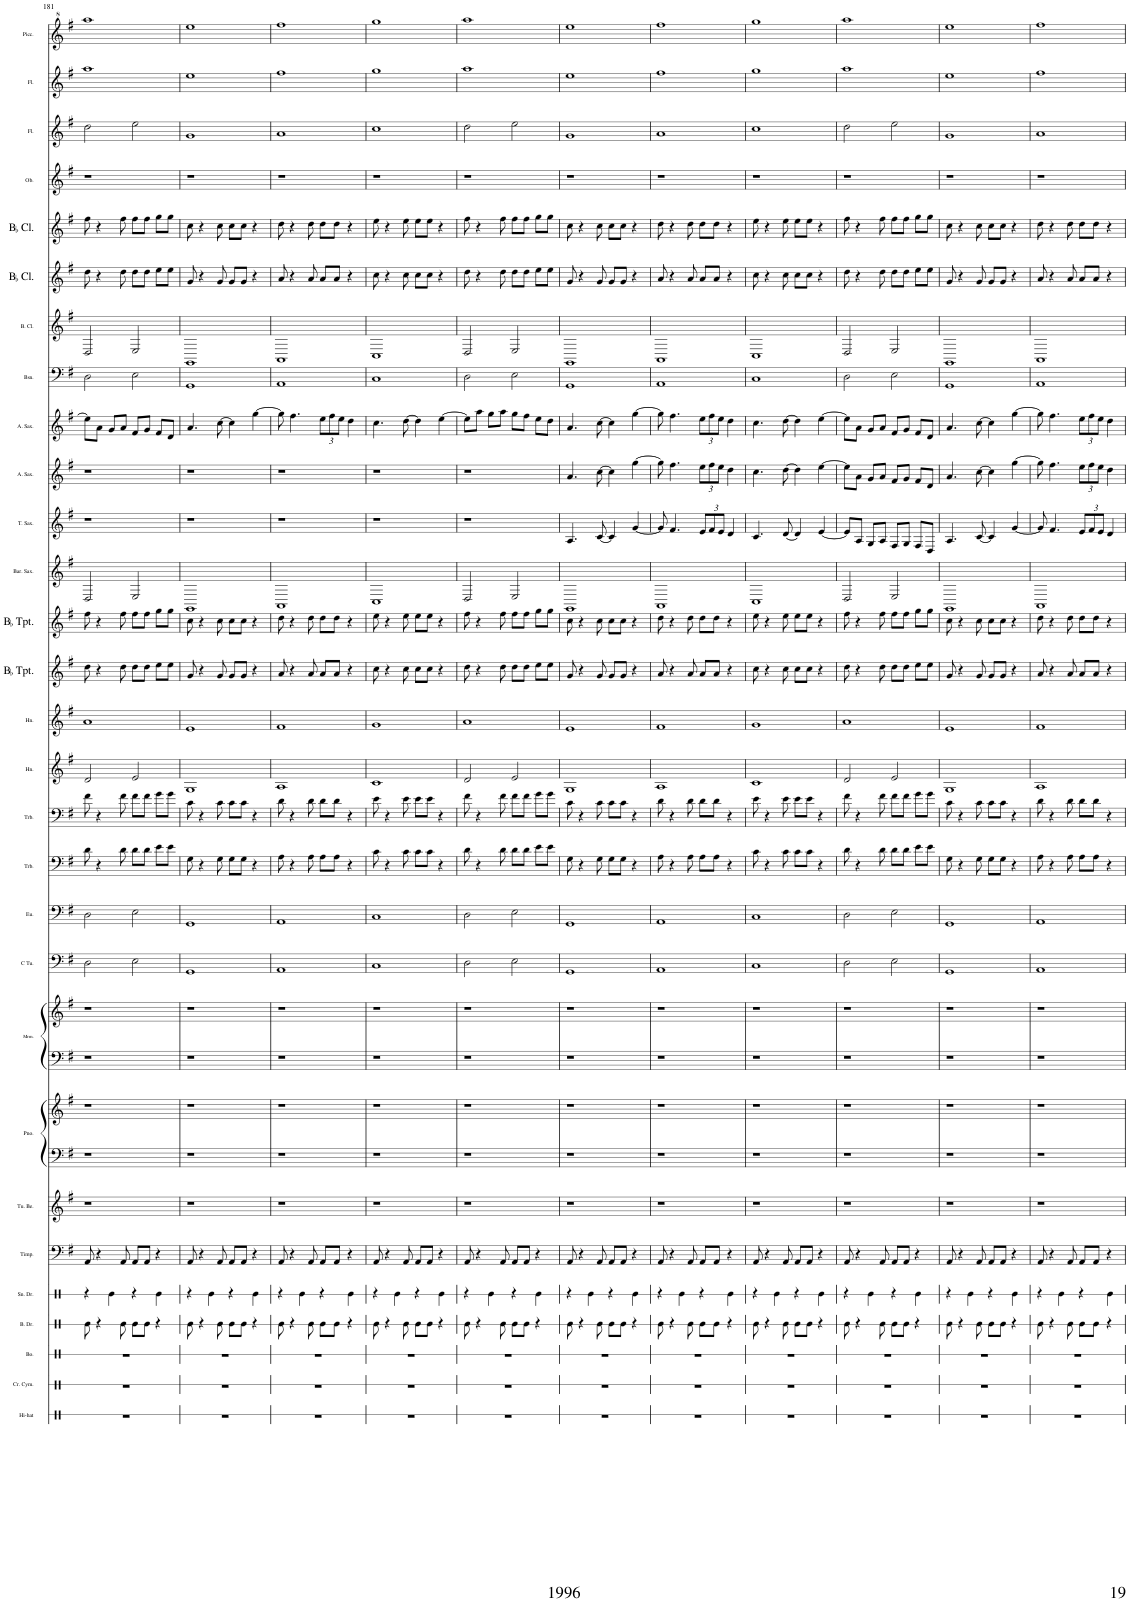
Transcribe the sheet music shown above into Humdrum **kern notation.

**kern	**kern	**kern	**kern	**kern	**kern	**kern	**kern	**kern	**kern	**kern	**kern	**kern	**kern	**kern	**kern	**kern	**kern	**kern	**kern	**kern	**kern	**kern	**kern	**kern	**kern	**kern	**kern	**kern	**kern	**kern
*part29	*part28	*part27	*part26	*part25	*part24	*part23	*part22	*part22	*part21	*part21	*part20	*part19	*part18	*part17	*part16	*part15	*part14	*part13	*part12	*part11	*part10	*part9	*part8	*part7	*part6	*part5	*part4	*part3	*part2	*part1
*staff31	*staff30	*staff29	*staff28	*staff27	*staff26	*staff25	*staff24	*staff23	*staff22	*staff21	*staff20	*staff19	*staff18	*staff17	*staff16	*staff15	*staff14	*staff13	*staff12	*staff11	*staff10	*staff9	*staff8	*staff7	*staff6	*staff5	*staff4	*staff3	*staff2	*staff1
*I"Hi-hat	*I"Crash Cymbal	*I"Bongos	*I"Bass Drum	*I"Snare Drum	*I"Timpani	*I"Tubular Bells	*I"Piano	*	*I"Marimba	*	*I"C Tuba	*I"Euphonium	*I"Trombone	*I"Trombone	*I"Horn	*I"Horn	*I"BaccidentalFlat Trumpet	*I"BaccidentalFlat Trumpet	*I"Baritone Saxophone	*I"Tenor Saxophone	*I"Alto Saxophone	*I"Alto Saxophone	*I"Bassoon	*I"Bass Clarinet	*I"BaccidentalFlat Clarinet	*I"BaccidentalFlat Clarinet	*I"Oboe	*I"Flute	*I"Flute	*I"Piccolo
*I'Hi-hat	*I'Cr. Cym.	*I'Bo.	*I'B. Dr.	*I'Sn. Dr.	*I'Timp.	*I'Tu. Be.	*I'Pno.	*	*I'Mrm.	*	*I'C Tu.	*I'Eu.	*I'Trb.	*I'Trb.	*I'Hn.	*I'Hn.	*I'BaccidentalFlat Tpt.	*I'BaccidentalFlat Tpt.	*I'Bar. Sax.	*I'T. Sax.	*I'A. Sax.	*I'A. Sax.	*I'Bsn.	*I'B. Cl.	*I'BaccidentalFlat Cl.	*I'BaccidentalFlat Cl.	*I'Ob.	*I'Fl.	*I'Fl.	*I'Picc.
!!LO:PB:g=z
*clefX	*clefX	*clefX	*clefX	*clefX	*clefF4	*clefG2	*clefF4	*clefG2	*clefF4	*clefG2	*clefF4	*clefF4	*clefF4	*clefF4	*clefG2	*clefG2	*clefG2	*clefG2	*clefG2	*clefG2	*clefG2	*clefG2	*clefF4	*clefG2	*clefG2	*clefG2	*clefG2	*clefG2	*clefG2	*clefG^2
*	*	*	*	*	*	*	*	*	*	*	*	*	*	*	*ITrd4c7	*ITrd4c7	*ITrd1c2	*ITrd1c2	*ITrd12c21	*ITrd8c14	*ITrd5c9	*ITrd5c9	*	*ITrd8c14	*ITrd1c2	*ITrd1c2	*	*	*	*ITrd-7c-12
*k[]	*k[]	*k[]	*k[]	*k[]	*k[f#]	*k[f#]	*k[f#]	*k[f#]	*k[f#]	*k[f#]	*k[f#]	*k[f#]	*k[f#]	*k[f#]	*k[f#]	*k[f#]	*k[f#]	*k[f#]	*k[f#]	*k[f#]	*k[f#]	*k[f#]	*k[f#]	*k[f#]	*k[f#]	*k[f#]	*k[f#]	*k[f#]	*k[f#]	*k[f#]
*M4/4	*M4/4	*M4/4	*M4/4	*M4/4	*M4/4	*M4/4	*M4/4	*M4/4	*M4/4	*M4/4	*M4/4	*M4/4	*M4/4	*M4/4	*M4/4	*M4/4	*M4/4	*M4/4	*M4/4	*M4/4	*M4/4	*M4/4	*M4/4	*M4/4	*M4/4	*M4/4	*M4/4	*M4/4	*M4/4	*M4/4
=181	=181	=181	=181	=181	=181	=181	=181	=181	=181	=181	=181	=181	=181	=181	=181	=181	=181	=181	=181	=181	=181	=181	=181	=181	=181	=181	=181	=181	=181	=181
1r	1r	1r	8Re\	4r	8AA/	1r	1r	1r	1r	1r	2D\	2D\	8d\	8f#\	2d/	1a	8dd\	8ff#\	2D/	1r	1r	8ee\L]	2D\	2D/	8dd\	8ff#\	1r	2dd\	1aa	1aaa
.	.	.	4r	.	4r	.	.	.	.	.	.	.	4r	4r	.	.	4r	4r	.	.	.	8a\J	.	.	4r	4r	.	.	.	.
.	.	.	.	4Re\	.	.	.	.	.	.	.	.	.	.	.	.	.	.	.	.	.	8g/L	.	.	.	.	.	.	.	.
.	.	.	8Re\	.	8AA/	.	.	.	.	.	.	.	8d\	8f#\	.	.	8dd\	8ff#\	.	.	.	8a/J	.	.	8dd\	8ff#\	.	.	.	.
.	.	.	8Re\L	4r	8AA/L	.	.	.	.	.	2E\	2E\	8d\L	8f#\L	2e/	.	8dd\L	8ff#\L	2E/	.	.	8f#/L	2E\	2E/	8dd\L	8ff#\L	.	2ee\	.	.
.	.	.	8Re\J	.	8AA/J	.	.	.	.	.	.	.	8d\J	8f#\J	.	.	8dd\J	8ff#\J	.	.	.	8g/J	.	.	8dd\J	8ff#\J	.	.	.	.
.	.	.	4r	4Re\	4r	.	.	.	.	.	.	.	8e\L	8g\L	.	.	8ee\L	8gg\L	.	.	.	8f#/L	.	.	8ee\L	8gg\L	.	.	.	.
.	.	.	.	.	.	.	.	.	.	.	.	.	8e\J	8g\J	.	.	8ee\J	8gg\J	.	.	.	8d/J	.	.	8ee\J	8gg\J	.	.	.	.
=182	=182	=182	=182	=182	=182	=182	=182	=182	=182	=182	=182	=182	=182	=182	=182	=182	=182	=182	=182	=182	=182	=182	=182	=182	=182	=182	=182	=182	=182	=182
1r	1r	1r	8Re\	4r	8AA/	1r	1r	1r	1r	1r	1GG	1GG	8G\	8c\	1G	1e	8g/	8cc\	1GG	1r	1r	4.a/	1GG	1GG	8g/	8cc\	1r	1g	1ee	1eee
.	.	.	4r	.	4r	.	.	.	.	.	.	.	4r	4r	.	.	4r	4r	.	.	.	.	.	.	4r	4r	.	.	.	.
.	.	.	.	4Re\	.	.	.	.	.	.	.	.	.	.	.	.	.	.	.	.	.	.	.	.	.	.	.	.	.	.
.	.	.	8Re\	.	8AA/	.	.	.	.	.	.	.	8G\	8c\	.	.	8g/	8cc\	.	.	.	[8cc\	.	.	8g/	8cc\	.	.	.	.
.	.	.	8Re\L	4r	8AA/L	.	.	.	.	.	.	.	8G\L	8c\L	.	.	8g/L	8cc\L	.	.	.	4cc\]	.	.	8g/L	8cc\L	.	.	.	.
.	.	.	8Re\J	.	8AA/J	.	.	.	.	.	.	.	8G\J	8c\J	.	.	8g/J	8cc\J	.	.	.	.	.	.	8g/J	8cc\J	.	.	.	.
.	.	.	4r	4Re\	4r	.	.	.	.	.	.	.	4r	4r	.	.	4r	4r	.	.	.	[4gg\	.	.	4r	4r	.	.	.	.
=183	=183	=183	=183	=183	=183	=183	=183	=183	=183	=183	=183	=183	=183	=183	=183	=183	=183	=183	=183	=183	=183	=183	=183	=183	=183	=183	=183	=183	=183	=183
1r	1r	1r	8Re\	4r	8AA/	1r	1r	1r	1r	1r	1AA	1AA	8A\	8d\	1A	1f#	8a/	8dd\	1AA	1r	1r	8gg\]	1AA	1AA	8a/	8dd\	1r	1a	1ff#	1fff#
.	.	.	4r	.	4r	.	.	.	.	.	.	.	4r	4r	.	.	4r	4r	.	.	.	4.ff#\	.	.	4r	4r	.	.	.	.
.	.	.	.	4Re\	.	.	.	.	.	.	.	.	.	.	.	.	.	.	.	.	.	.	.	.	.	.	.	.	.	.
.	.	.	8Re\	.	8AA/	.	.	.	.	.	.	.	8A\	8d\	.	.	8a/	8dd\	.	.	.	.	.	.	8a/	8dd\	.	.	.	.
*	*	*	*	*	*	*	*	*	*	*	*	*	*	*	*	*	*	*	*	*	*	*Xbrackettup	*	*	*	*	*	*	*	*
.	.	.	8Re\L	4r	8AA/L	.	.	.	.	.	.	.	8A\L	8d\L	.	.	8a/L	8dd\L	.	.	.	12ee\L	.	.	8a/L	8dd\L	.	.	.	.
.	.	.	.	.	.	.	.	.	.	.	.	.	.	.	.	.	.	.	.	.	.	12ff#\	.	.	.	.	.	.	.	.
.	.	.	8Re\J	.	8AA/J	.	.	.	.	.	.	.	8A\J	8d\J	.	.	8a/J	8dd\J	.	.	.	.	.	.	8a/J	8dd\J	.	.	.	.
.	.	.	.	.	.	.	.	.	.	.	.	.	.	.	.	.	.	.	.	.	.	12ee\J	.	.	.	.	.	.	.	.
.	.	.	4r	4Re\	4r	.	.	.	.	.	.	.	4r	4r	.	.	4r	4r	.	.	.	4dd\	.	.	4r	4r	.	.	.	.
=184	=184	=184	=184	=184	=184	=184	=184	=184	=184	=184	=184	=184	=184	=184	=184	=184	=184	=184	=184	=184	=184	=184	=184	=184	=184	=184	=184	=184	=184	=184
1r	1r	1r	8Re\	4r	8AA/	1r	1r	1r	1r	1r	1C	1C	8c\	8e\	1c	1g	8cc\	8ee\	1C	1r	1r	4.cc\	1C	1C	8cc\	8ee\	1r	1cc	1gg	1ggg
.	.	.	4r	.	4r	.	.	.	.	.	.	.	4r	4r	.	.	4r	4r	.	.	.	.	.	.	4r	4r	.	.	.	.
.	.	.	.	4Re\	.	.	.	.	.	.	.	.	.	.	.	.	.	.	.	.	.	.	.	.	.	.	.	.	.	.
.	.	.	8Re\	.	8AA/	.	.	.	.	.	.	.	8c\	8e\	.	.	8cc\	8ee\	.	.	.	[8dd\	.	.	8cc\	8ee\	.	.	.	.
.	.	.	8Re\L	4r	8AA/L	.	.	.	.	.	.	.	8c\L	8e\L	.	.	8cc\L	8ee\L	.	.	.	4dd\]	.	.	8cc\L	8ee\L	.	.	.	.
.	.	.	8Re\J	.	8AA/J	.	.	.	.	.	.	.	8c\J	8e\J	.	.	8cc\J	8ee\J	.	.	.	.	.	.	8cc\J	8ee\J	.	.	.	.
.	.	.	4r	4Re\	4r	.	.	.	.	.	.	.	4r	4r	.	.	4r	4r	.	.	.	[4ee\	.	.	4r	4r	.	.	.	.
=185	=185	=185	=185	=185	=185	=185	=185	=185	=185	=185	=185	=185	=185	=185	=185	=185	=185	=185	=185	=185	=185	=185	=185	=185	=185	=185	=185	=185	=185	=185
1r	1r	1r	8Re\	4r	8AA/	1r	1r	1r	1r	1r	2D\	2D\	8d\	8f#\	2d/	1a	8dd\	8ff#\	2D/	1r	1r	8ee\L]	2D\	2D/	8dd\	8ff#\	1r	2dd\	1aa	1aaa
.	.	.	4r	.	4r	.	.	.	.	.	.	.	4r	4r	.	.	4r	4r	.	.	.	8aa\J	.	.	4r	4r	.	.	.	.
.	.	.	.	4Re\	.	.	.	.	.	.	.	.	.	.	.	.	.	.	.	.	.	8gg\L	.	.	.	.	.	.	.	.
.	.	.	8Re\	.	8AA/	.	.	.	.	.	.	.	8d\	8f#\	.	.	8dd\	8ff#\	.	.	.	8aa\J	.	.	8dd\	8ff#\	.	.	.	.
.	.	.	8Re\L	4r	8AA/L	.	.	.	.	.	2E\	2E\	8d\L	8f#\L	2e/	.	8dd\L	8ff#\L	2E/	.	.	8gg\L	2E\	2E/	8dd\L	8ff#\L	.	2ee\	.	.
.	.	.	8Re\J	.	8AA/J	.	.	.	.	.	.	.	8d\J	8f#\J	.	.	8dd\J	8ff#\J	.	.	.	8ff#\J	.	.	8dd\J	8ff#\J	.	.	.	.
.	.	.	4r	4Re\	4r	.	.	.	.	.	.	.	8e\L	8g\L	.	.	8ee\L	8gg\L	.	.	.	8ee\L	.	.	8ee\L	8gg\L	.	.	.	.
.	.	.	.	.	.	.	.	.	.	.	.	.	8e\J	8g\J	.	.	8ee\J	8gg\J	.	.	.	8dd\J	.	.	8ee\J	8gg\J	.	.	.	.
=186	=186	=186	=186	=186	=186	=186	=186	=186	=186	=186	=186	=186	=186	=186	=186	=186	=186	=186	=186	=186	=186	=186	=186	=186	=186	=186	=186	=186	=186	=186
1r	1r	1r	8Re\	4r	8AA/	1r	1r	1r	1r	1r	1GG	1GG	8G\	8c\	1G	1e	8g/	8cc\	1GG	4.A/	4.a/	4.a/	1GG	1GG	8g/	8cc\	1r	1g	1ee	1eee
.	.	.	4r	.	4r	.	.	.	.	.	.	.	4r	4r	.	.	4r	4r	.	.	.	.	.	.	4r	4r	.	.	.	.
.	.	.	.	4Re\	.	.	.	.	.	.	.	.	.	.	.	.	.	.	.	.	.	.	.	.	.	.	.	.	.	.
.	.	.	8Re\	.	8AA/	.	.	.	.	.	.	.	8G\	8c\	.	.	8g/	8cc\	.	[8c/	[8cc\	[8cc\	.	.	8g/	8cc\	.	.	.	.
.	.	.	8Re\L	4r	8AA/L	.	.	.	.	.	.	.	8G\L	8c\L	.	.	8g/L	8cc\L	.	4c/]	4cc\]	4cc\]	.	.	8g/L	8cc\L	.	.	.	.
.	.	.	8Re\J	.	8AA/J	.	.	.	.	.	.	.	8G\J	8c\J	.	.	8g/J	8cc\J	.	.	.	.	.	.	8g/J	8cc\J	.	.	.	.
.	.	.	4r	4Re\	4r	.	.	.	.	.	.	.	4r	4r	.	.	4r	4r	.	[4g/	[4gg\	[4gg\	.	.	4r	4r	.	.	.	.
=187	=187	=187	=187	=187	=187	=187	=187	=187	=187	=187	=187	=187	=187	=187	=187	=187	=187	=187	=187	=187	=187	=187	=187	=187	=187	=187	=187	=187	=187	=187
1r	1r	1r	8Re\	4r	8AA/	1r	1r	1r	1r	1r	1AA	1AA	8A\	8d\	1A	1f#	8a/	8dd\	1AA	8g/]	8gg\]	8gg\]	1AA	1AA	8a/	8dd\	1r	1a	1ff#	1fff#
.	.	.	4r	.	4r	.	.	.	.	.	.	.	4r	4r	.	.	4r	4r	.	4.f#/	4.ff#\	4.ff#\	.	.	4r	4r	.	.	.	.
.	.	.	.	4Re\	.	.	.	.	.	.	.	.	.	.	.	.	.	.	.	.	.	.	.	.	.	.	.	.	.	.
.	.	.	8Re\	.	8AA/	.	.	.	.	.	.	.	8A\	8d\	.	.	8a/	8dd\	.	.	.	.	.	.	8a/	8dd\	.	.	.	.
*	*	*	*	*	*	*	*	*	*	*	*	*	*	*	*	*	*	*	*	*Xbrackettup	*Xbrackettup	*	*	*	*	*	*	*	*	*
.	.	.	8Re\L	4r	8AA/L	.	.	.	.	.	.	.	8A\L	8d\L	.	.	8a/L	8dd\L	.	12e/L	12ee\L	12ee\L	.	.	8a/L	8dd\L	.	.	.	.
.	.	.	.	.	.	.	.	.	.	.	.	.	.	.	.	.	.	.	.	12f#/	12ff#\	12ff#\	.	.	.	.	.	.	.	.
.	.	.	8Re\J	.	8AA/J	.	.	.	.	.	.	.	8A\J	8d\J	.	.	8a/J	8dd\J	.	.	.	.	.	.	8a/J	8dd\J	.	.	.	.
.	.	.	.	.	.	.	.	.	.	.	.	.	.	.	.	.	.	.	.	12e/J	12ee\J	12ee\J	.	.	.	.	.	.	.	.
.	.	.	4r	4Re\	4r	.	.	.	.	.	.	.	4r	4r	.	.	4r	4r	.	4d/	4dd\	4dd\	.	.	4r	4r	.	.	.	.
=188	=188	=188	=188	=188	=188	=188	=188	=188	=188	=188	=188	=188	=188	=188	=188	=188	=188	=188	=188	=188	=188	=188	=188	=188	=188	=188	=188	=188	=188	=188
1r	1r	1r	8Re\	4r	8AA/	1r	1r	1r	1r	1r	1C	1C	8c\	8e\	1c	1g	8cc\	8ee\	1C	4.c/	4.cc\	4.cc\	1C	1C	8cc\	8ee\	1r	1cc	1gg	1ggg
.	.	.	4r	.	4r	.	.	.	.	.	.	.	4r	4r	.	.	4r	4r	.	.	.	.	.	.	4r	4r	.	.	.	.
.	.	.	.	4Re\	.	.	.	.	.	.	.	.	.	.	.	.	.	.	.	.	.	.	.	.	.	.	.	.	.	.
.	.	.	8Re\	.	8AA/	.	.	.	.	.	.	.	8c\	8e\	.	.	8cc\	8ee\	.	[8d/	[8dd\	[8dd\	.	.	8cc\	8ee\	.	.	.	.
.	.	.	8Re\L	4r	8AA/L	.	.	.	.	.	.	.	8c\L	8e\L	.	.	8cc\L	8ee\L	.	4d/]	4dd\]	4dd\]	.	.	8cc\L	8ee\L	.	.	.	.
.	.	.	8Re\J	.	8AA/J	.	.	.	.	.	.	.	8c\J	8e\J	.	.	8cc\J	8ee\J	.	.	.	.	.	.	8cc\J	8ee\J	.	.	.	.
.	.	.	4r	4Re\	4r	.	.	.	.	.	.	.	4r	4r	.	.	4r	4r	.	[4e/	[4ee\	[4ee\	.	.	4r	4r	.	.	.	.
=189	=189	=189	=189	=189	=189	=189	=189	=189	=189	=189	=189	=189	=189	=189	=189	=189	=189	=189	=189	=189	=189	=189	=189	=189	=189	=189	=189	=189	=189	=189
1r	1r	1r	8Re\	4r	8AA/	1r	1r	1r	1r	1r	2D\	2D\	8d\	8f#\	2d/	1a	8dd\	8ff#\	2D/	8e/L]	8ee\L]	8ee\L]	2D\	2D/	8dd\	8ff#\	1r	2dd\	1aa	1aaa
.	.	.	4r	.	4r	.	.	.	.	.	.	.	4r	4r	.	.	4r	4r	.	8A/J	8a\J	8a\J	.	.	4r	4r	.	.	.	.
.	.	.	.	4Re\	.	.	.	.	.	.	.	.	.	.	.	.	.	.	.	8G/L	8g/L	8g/L	.	.	.	.	.	.	.	.
.	.	.	8Re\	.	8AA/	.	.	.	.	.	.	.	8d\	8f#\	.	.	8dd\	8ff#\	.	8A/J	8a/J	8a/J	.	.	8dd\	8ff#\	.	.	.	.
.	.	.	8Re\L	4r	8AA/L	.	.	.	.	.	2E\	2E\	8d\L	8f#\L	2e/	.	8dd\L	8ff#\L	2E/	8F#/L	8f#/L	8f#/L	2E\	2E/	8dd\L	8ff#\L	.	2ee\	.	.
.	.	.	8Re\J	.	8AA/J	.	.	.	.	.	.	.	8d\J	8f#\J	.	.	8dd\J	8ff#\J	.	8G/J	8g/J	8g/J	.	.	8dd\J	8ff#\J	.	.	.	.
.	.	.	4r	4Re\	4r	.	.	.	.	.	.	.	8e\L	8g\L	.	.	8ee\L	8gg\L	.	8F#/L	8f#/L	8f#/L	.	.	8ee\L	8gg\L	.	.	.	.
.	.	.	.	.	.	.	.	.	.	.	.	.	8e\J	8g\J	.	.	8ee\J	8gg\J	.	8D/J	8d/J	8d/J	.	.	8ee\J	8gg\J	.	.	.	.
=190	=190	=190	=190	=190	=190	=190	=190	=190	=190	=190	=190	=190	=190	=190	=190	=190	=190	=190	=190	=190	=190	=190	=190	=190	=190	=190	=190	=190	=190	=190
1r	1r	1r	8Re\	4r	8AA/	1r	1r	1r	1r	1r	1GG	1GG	8G\	8c\	1G	1e	8g/	8cc\	1GG	4.A/	4.a/	4.a/	1GG	1GG	8g/	8cc\	1r	1g	1ee	1eee
.	.	.	4r	.	4r	.	.	.	.	.	.	.	4r	4r	.	.	4r	4r	.	.	.	.	.	.	4r	4r	.	.	.	.
.	.	.	.	4Re\	.	.	.	.	.	.	.	.	.	.	.	.	.	.	.	.	.	.	.	.	.	.	.	.	.	.
.	.	.	8Re\	.	8AA/	.	.	.	.	.	.	.	8G\	8c\	.	.	8g/	8cc\	.	[8c/	[8cc\	[8cc\	.	.	8g/	8cc\	.	.	.	.
.	.	.	8Re\L	4r	8AA/L	.	.	.	.	.	.	.	8G\L	8c\L	.	.	8g/L	8cc\L	.	4c/]	4cc\]	4cc\]	.	.	8g/L	8cc\L	.	.	.	.
.	.	.	8Re\J	.	8AA/J	.	.	.	.	.	.	.	8G\J	8c\J	.	.	8g/J	8cc\J	.	.	.	.	.	.	8g/J	8cc\J	.	.	.	.
.	.	.	4r	4Re\	4r	.	.	.	.	.	.	.	4r	4r	.	.	4r	4r	.	[4g/	[4gg\	[4gg\	.	.	4r	4r	.	.	.	.
=191	=191	=191	=191	=191	=191	=191	=191	=191	=191	=191	=191	=191	=191	=191	=191	=191	=191	=191	=191	=191	=191	=191	=191	=191	=191	=191	=191	=191	=191	=191
1r	1r	1r	8Re\	4r	8AA/	1r	1r	1r	1r	1r	1AA	1AA	8A\	8d\	1A	1f#	8a/	8dd\	1AA	8g/]	8gg\]	8gg\]	1AA	1AA	8a/	8dd\	1r	1a	1ff#	1fff#
.	.	.	4r	.	4r	.	.	.	.	.	.	.	4r	4r	.	.	4r	4r	.	4.f#/	4.ff#\	4.ff#\	.	.	4r	4r	.	.	.	.
.	.	.	.	4Re\	.	.	.	.	.	.	.	.	.	.	.	.	.	.	.	.	.	.	.	.	.	.	.	.	.	.
.	.	.	8Re\	.	8AA/	.	.	.	.	.	.	.	8A\	8d\	.	.	8a/	8dd\	.	.	.	.	.	.	8a/	8dd\	.	.	.	.
.	.	.	8Re\L	4r	8AA/L	.	.	.	.	.	.	.	8A\L	8d\L	.	.	8a/L	8dd\L	.	12e/L	12ee\L	12ee\L	.	.	8a/L	8dd\L	.	.	.	.
.	.	.	.	.	.	.	.	.	.	.	.	.	.	.	.	.	.	.	.	12f#/	12ff#\	12ff#\	.	.	.	.	.	.	.	.
.	.	.	8Re\J	.	8AA/J	.	.	.	.	.	.	.	8A\J	8d\J	.	.	8a/J	8dd\J	.	.	.	.	.	.	8a/J	8dd\J	.	.	.	.
.	.	.	.	.	.	.	.	.	.	.	.	.	.	.	.	.	.	.	.	12e/J	12ee\J	12ee\J	.	.	.	.	.	.	.	.
.	.	.	4r	4Re\	4r	.	.	.	.	.	.	.	4r	4r	.	.	4r	4r	.	4d/	4dd\	4dd\	.	.	4r	4r	.	.	.	.
=	=	=	=	=	=	=	=	=	=	=	=	=	=	=	=	=	=	=	=	=	=	=	=	=	=	=	=	=	=	=
*-	*-	*-	*-	*-	*-	*-	*-	*-	*-	*-	*-	*-	*-	*-	*-	*-	*-	*-	*-	*-	*-	*-	*-	*-	*-	*-	*-	*-	*-	*-
